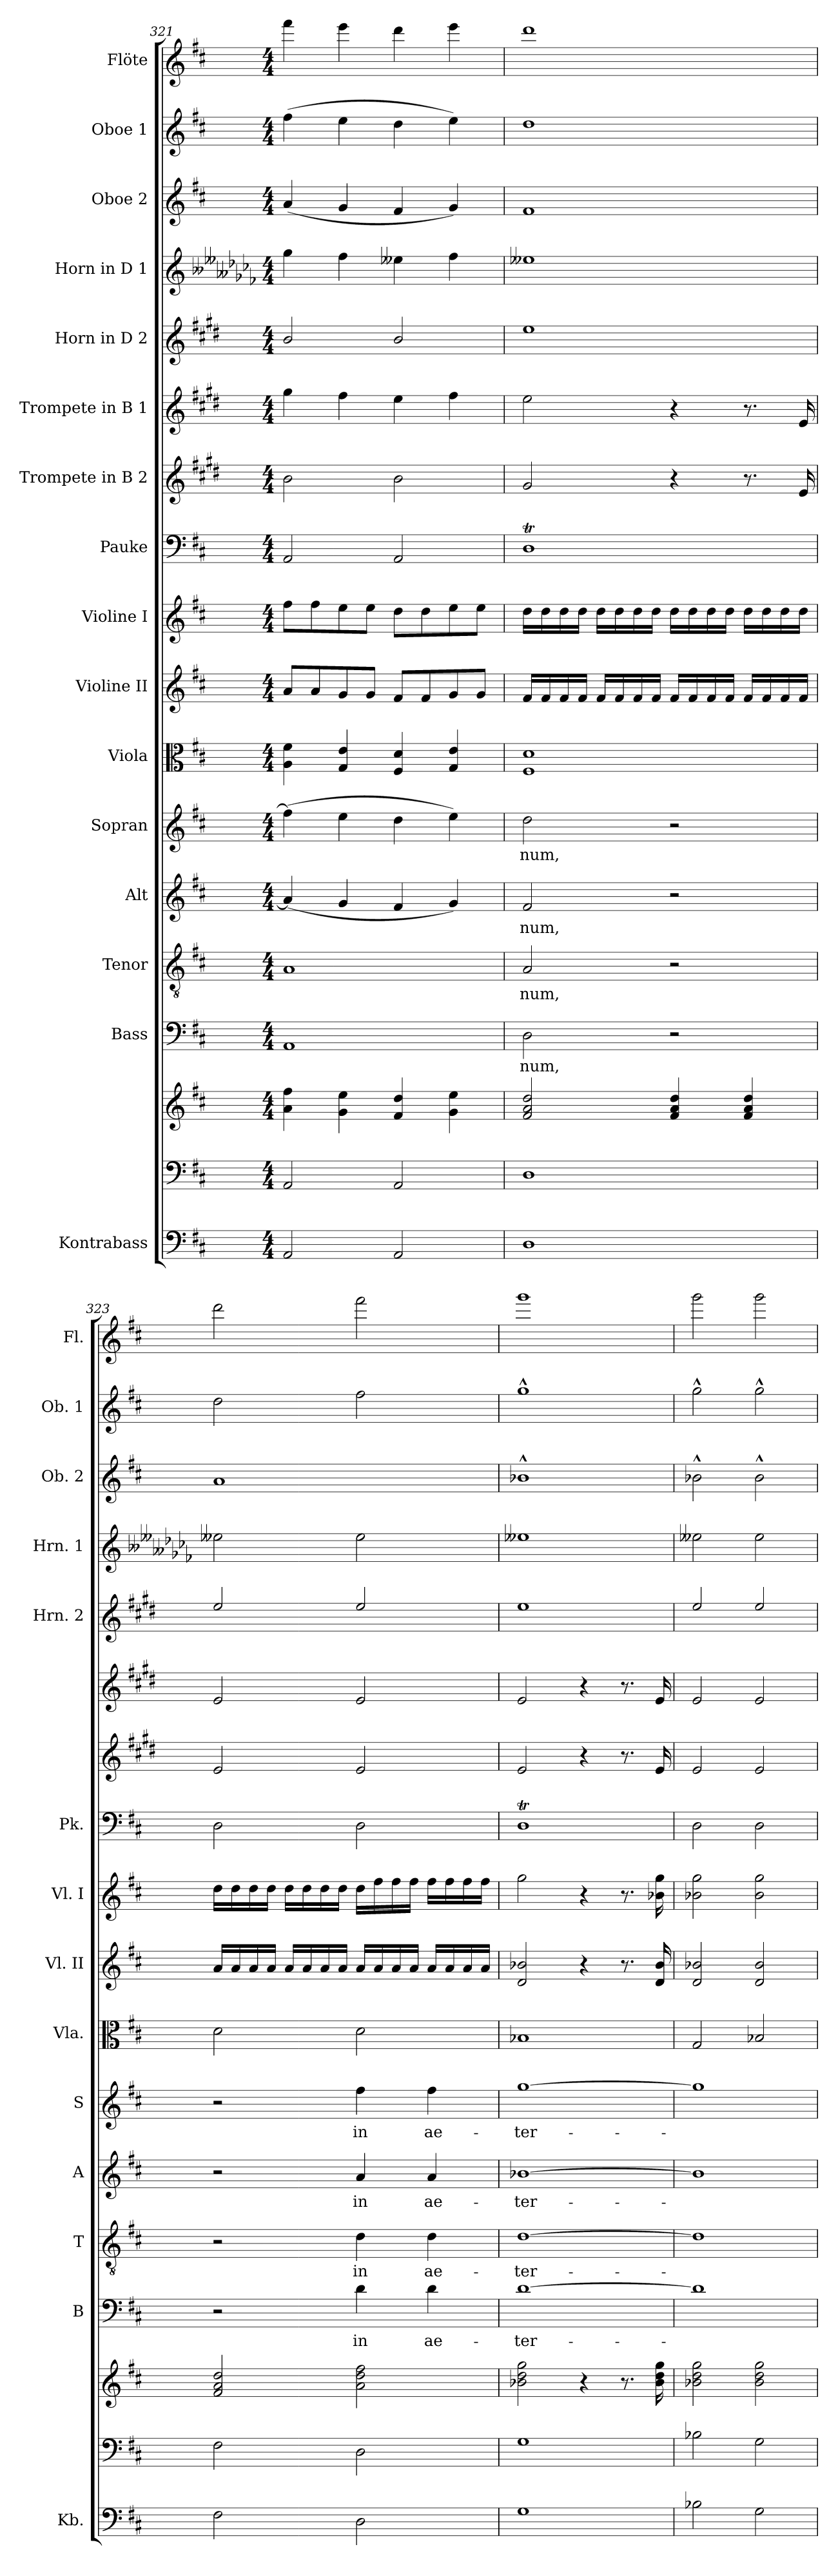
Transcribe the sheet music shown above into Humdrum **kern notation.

**kern	**kern	**kern	**kern	**text	**kern	**text	**kern	**text	**kern	**text	**kern	**kern	**kern	**kern	**kern	**kern	**kern	**kern	**kern	**kern	**kern
*part17	*part16	*part16	*part15	*part15	*part14	*part14	*part13	*part13	*part12	*part12	*part11	*part10	*part9	*part8	*part7	*part6	*part5	*part4	*part3	*part2	*part1
*staff18	*staff17	*staff16	*staff15	*staff15	*staff14	*staff14	*staff13	*staff13	*staff12	*staff12	*staff11	*staff10	*staff9	*staff8	*staff7	*staff6	*staff5	*staff4	*staff3	*staff2	*staff1
*I"Kontrabass	*	*	*I"Bass	*	*I"Tenor	*	*I"Alt	*	*I"Sopran	*	*I"Viola	*I"Violine II	*I"Violine I	*I"Pauke	*I"Trompete in B 2	*I"Trompete in B 1	*I"Horn in D 2	*I"Horn in D 1	*I"Oboe 2	*I"Oboe 1	*I"Flöte
*I'Kb.	*	*	*I'B	*	*I'T	*	*I'A	*	*I'S	*	*I'Vla.	*I'Vl. II	*I'Vl. I	*I'Pk.	*	*	*I'Hrn. 2	*I'Hrn. 1	*I'Ob. 2	*I'Ob. 1	*I'Fl.
*clefF4	*clefF4	*clefG2	*clefF4	*	*clefGv2	*	*clefG2	*	*clefG2	*	*clefC3	*clefG2	*clefG2	*clefF4	*clefG2	*clefG2	*clefG2	*clefG2	*clefG2	*clefG2	*clefG2
*ITrd7c12	*	*	*	*	*	*	*	*	*	*	*	*	*	*	*ITrd1c2	*ITrd1c2	*ITrd4c7	*ITrd-8c-12	*	*	*
*k[f#c#]	*k[f#c#]	*k[f#c#]	*k[f#c#]	*	*k[f#c#]	*	*k[f#c#]	*	*k[f#c#]	*	*k[f#c#]	*k[f#c#]	*k[f#c#]	*k[f#c#]	*k[f#c#]	*k[f#c#]	*k[f#c#g#]	*k[b--e--a--d-g-c-f-]	*k[f#c#]	*k[f#c#]	*k[f#c#]
*D:	*D:	*D:	*D:	*	*D:	*	*D:	*	*D:	*	*D:	*D:	*D:	*D:	*D:	*D:	*A:	*E--:	*D:	*D:	*D:
*M4/4	*M4/4	*M4/4	*M4/4	*	*M4/4	*	*M4/4	*	*M4/4	*	*M4/4	*M4/4	*M4/4	*M4/4	*M4/4	*M4/4	*M4/4	*M4/4	*M4/4	*M4/4	*M4/4
=321	=321	=321	=321	=321	=321	=321	=321	=321	=321	=321	=321	=321	=321	=321	=321	=321	=321	=321	=321	=321	=321
2AAA/	2AA/	4a\ 4ff#\	1AA	.	1A	.	(<4a/]	.	(>4ff#\]	.	4A\ 4f#\	8a/L	8ff#\L	2AA/	2a\	4ff#\	2e/	4ggg-\	(<4a/	(>4ff#\	4fff#\
.	.	.	.	.	.	.	.	.	.	.	.	8a/	8ff#\	.	.	.	.	.	.	.	.
.	.	4g\ 4ee\	.	.	.	.	4g/	.	4ee\	.	4G/ 4e/	8g/	8ee\	.	.	4ee\	.	4fff-\	4g/	4ee\	4eee\
.	.	.	.	.	.	.	.	.	.	.	.	8g/J	8ee\J	.	.	.	.	.	.	.	.
2AAA/	2AA/	4f#/ 4dd/	.	.	.	.	4f#/	.	4dd\	.	4F#/ 4d/	8f#/L	8dd\L	2AA/	2a\	4dd\	2e/	4eee--\	4f#/	4dd\	4ddd\
.	.	.	.	.	.	.	.	.	.	.	.	8f#/	8dd\	.	.	.	.	.	.	.	.
.	.	4g\ 4ee\	.	.	.	.	4g/)	.	4ee\)	.	4G/ 4e/	8g/	8ee\	.	.	4ee\	.	4fff-\	4g/)	4ee\)	4eee\
.	.	.	.	.	.	.	.	.	.	.	.	8g/J	8ee\J	.	.	.	.	.	.	.	.
=322	=322	=322	=322	=322	=322	=322	=322	=322	=322	=322	=322	=322	=322	=322	=322	=322	=322	=322	=322	=322	=322
!	!	!	!	!LO:LY:b	!	!LO:LY:b	!	!LO:LY:b	!	!LO:LY:b	!	!	!	!	!	!	!	!	!	!	!
1DD	1D	2f#/ 2a/ 2dd/	2D\	-num,	2A/	-num,	2f#/	-num,	2dd\	-num,	1F# 1d	16f#/LL	16dd\LL	1DT	2f#/	2dd\	1a	1eee--	1f#	1dd	1ddd
.	.	.	.	.	.	.	.	.	.	.	.	16f#/	16dd\	.	.	.	.	.	.	.	.
.	.	.	.	.	.	.	.	.	.	.	.	16f#/	16dd\	.	.	.	.	.	.	.	.
.	.	.	.	.	.	.	.	.	.	.	.	16f#/JJ	16dd\JJ	.	.	.	.	.	.	.	.
.	.	.	.	.	.	.	.	.	.	.	.	16f#/LL	16dd\LL	.	.	.	.	.	.	.	.
.	.	.	.	.	.	.	.	.	.	.	.	16f#/	16dd\	.	.	.	.	.	.	.	.
.	.	.	.	.	.	.	.	.	.	.	.	16f#/	16dd\	.	.	.	.	.	.	.	.
.	.	.	.	.	.	.	.	.	.	.	.	16f#/JJ	16dd\JJ	.	.	.	.	.	.	.	.
.	.	4f#/ 4a/ 4dd/	2r	.	2r	.	2r	.	2r	.	.	16f#/LL	16dd\LL	.	4r	4r	.	.	.	.	.
.	.	.	.	.	.	.	.	.	.	.	.	16f#/	16dd\	.	.	.	.	.	.	.	.
.	.	.	.	.	.	.	.	.	.	.	.	16f#/	16dd\	.	.	.	.	.	.	.	.
.	.	.	.	.	.	.	.	.	.	.	.	16f#/JJ	16dd\JJ	.	.	.	.	.	.	.	.
.	.	4f#/ 4a/ 4dd/	.	.	.	.	.	.	.	.	.	16f#/LL	16dd\LL	.	8.r	8.r	.	.	.	.	.
.	.	.	.	.	.	.	.	.	.	.	.	16f#/	16dd\	.	.	.	.	.	.	.	.
.	.	.	.	.	.	.	.	.	.	.	.	16f#/	16dd\	.	.	.	.	.	.	.	.
.	.	.	.	.	.	.	.	.	.	.	.	16f#/JJ	16dd\JJ	.	16d/	16d/	.	.	.	.	.
!!LO:PB:g=z
=323	=323	=323	=323	=323	=323	=323	=323	=323	=323	=323	=323	=323	=323	=323	=323	=323	=323	=323	=323	=323	=323
2FF#\	2F#\	2f#/ 2a/ 2dd/	2r	.	2r	.	2r	.	2r	.	2d\	16a/LL	16dd\LL	2D\	2d/	2d/	2a/	2eee--\	1a	2dd\	2ddd\
.	.	.	.	.	.	.	.	.	.	.	.	16a/	16dd\	.	.	.	.	.	.	.	.
.	.	.	.	.	.	.	.	.	.	.	.	16a/	16dd\	.	.	.	.	.	.	.	.
.	.	.	.	.	.	.	.	.	.	.	.	16a/JJ	16dd\JJ	.	.	.	.	.	.	.	.
.	.	.	.	.	.	.	.	.	.	.	.	16a/LL	16dd\LL	.	.	.	.	.	.	.	.
.	.	.	.	.	.	.	.	.	.	.	.	16a/	16dd\	.	.	.	.	.	.	.	.
.	.	.	.	.	.	.	.	.	.	.	.	16a/	16dd\	.	.	.	.	.	.	.	.
.	.	.	.	.	.	.	.	.	.	.	.	16a/JJ	16dd\JJ	.	.	.	.	.	.	.	.
!	!	!	!	!LO:LY:b	!	!LO:LY:b	!	!LO:LY:b	!	!LO:LY:b	!	!	!	!	!	!	!	!	!	!	!
2DD\	2D\	2a\ 2dd\ 2ff#\	4d\	in	4d\	in	4a/	in	4ff#\	in	2d\	16a/LL	16dd\LL	2D\	2d/	2d/	2a/	2eee--\	.	2ff#\	2fff#\
.	.	.	.	.	.	.	.	.	.	.	.	16a/	16ff#\	.	.	.	.	.	.	.	.
.	.	.	.	.	.	.	.	.	.	.	.	16a/	16ff#\	.	.	.	.	.	.	.	.
.	.	.	.	.	.	.	.	.	.	.	.	16a/JJ	16ff#\JJ	.	.	.	.	.	.	.	.
!	!	!	!	!LO:LY:b	!	!LO:LY:b	!	!LO:LY:b	!	!LO:LY:b	!	!	!	!	!	!	!	!	!	!	!
.	.	.	4d\	ae-	4d\	ae-	4a/	ae-	4ff#\	ae-	.	16a/LL	16ff#\LL	.	.	.	.	.	.	.	.
.	.	.	.	.	.	.	.	.	.	.	.	16a/	16ff#\	.	.	.	.	.	.	.	.
.	.	.	.	.	.	.	.	.	.	.	.	16a/	16ff#\	.	.	.	.	.	.	.	.
.	.	.	.	.	.	.	.	.	.	.	.	16a/JJ	16ff#\JJ	.	.	.	.	.	.	.	.
=324	=324	=324	=324	=324	=324	=324	=324	=324	=324	=324	=324	=324	=324	=324	=324	=324	=324	=324	=324	=324	=324
!	!	!	!	!LO:LY:b	!	!LO:LY:b	!	!LO:LY:b	!	!LO:LY:b	!	!	!	!	!	!	!	!	!	!	!
1GG	1G	2b-X\ 2dd\ 2gg\	[1d	-ter-	[1d	-ter-	[1b-X	-ter-	[1gg	-ter-	1B-X	2d/ 2b-X/	2gg\	1DT	2d/	2d/	1a	1eee--	1b-X^^>	1gg^^>	1ggg
.	.	4r	.	.	.	.	.	.	.	.	.	4r	4r	.	4r	4r	.	.	.	.	.
.	.	8.r	.	.	.	.	.	.	.	.	.	8.r	8.r	.	8.r	8.r	.	.	.	.	.
.	.	16b-\ 16dd\ 16gg\	.	.	.	.	.	.	.	.	.	16d/ 16b-/	16b-X\ 16gg\	.	16d/	16d/	.	.	.	.	.
=325	=325	=325	=325	=325	=325	=325	=325	=325	=325	=325	=325	=325	=325	=325	=325	=325	=325	=325	=325	=325	=325
2BB-X\	2B-X\	2b-X\ 2dd\ 2gg\	1d]	.	1d]	.	1b-]	.	1gg]	.	2G/	2d/ 2b-X/	2b-X\ 2gg\	2D\	2d/	2d/	2a/	2eee--\	2b-X^^>\	2gg^^>\	2ggg\
2GG\	2G\	2b-\ 2dd\ 2gg\	.	.	.	.	.	.	.	.	2B-X/	2d/ 2b-/	2b-\ 2gg\	2D\	2d/	2d/	2a/	2eee--\	2b-^^>\	2gg^^>\	2ggg\
=	=	=	=	=	=	=	=	=	=	=	=	=	=	=	=	=	=	=	=	=	=
*-	*-	*-	*-	*-	*-	*-	*-	*-	*-	*-	*-	*-	*-	*-	*-	*-	*-	*-	*-	*-	*-
